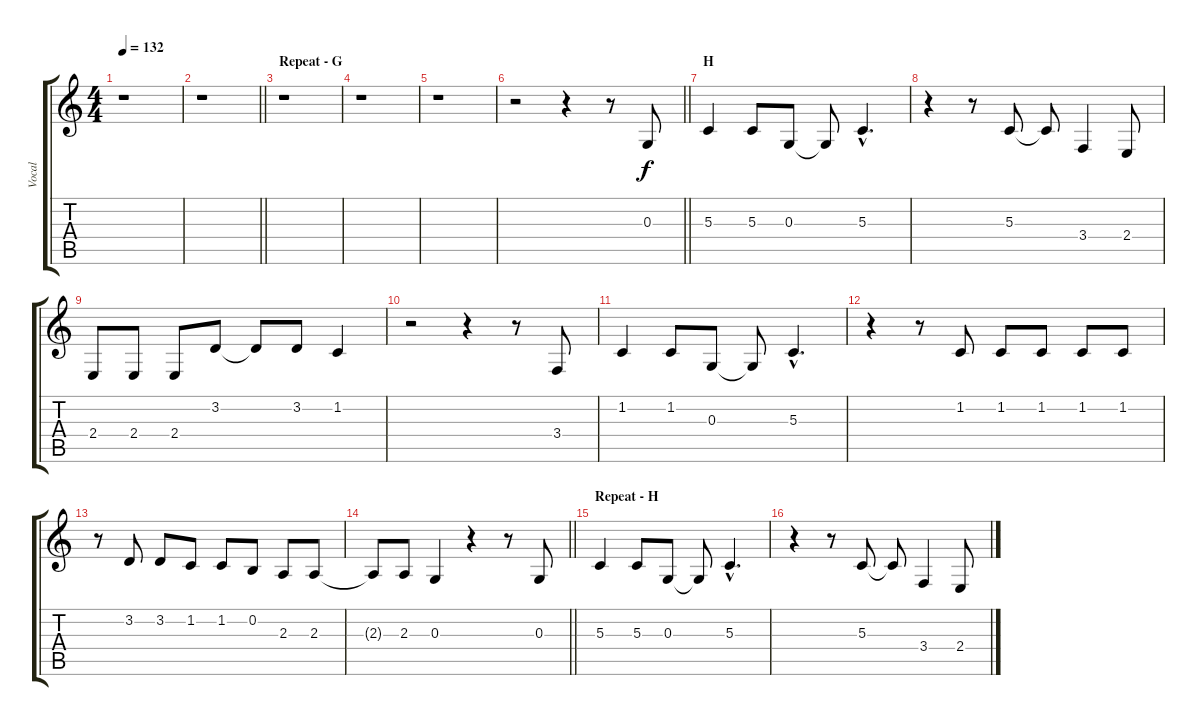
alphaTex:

\track ("Vocal" "Vocal") {instrument tenorsax}
\staff {score tabs}
\tuning (E4 B3 G3 D3 A2 E2) {hide}
\ts (4 4)
\tempo 132
\clef g2
\ks c
r.1{dy f} |
\barLineRight lightlight
r.1 |
\section ("" "Repeat - G")
r.1 |
r.1 |
r.1 |
\barLineRight lightlight
r.2 r.4 r.8 0.3.8 |
\section ("" "H")
5.3.4 5.3.8 0.3.8 0.3{t}.8 5.3{hac}.4{d} |
r.4 r.8 5.3.8 5.3{t}.8 3.4.4 2.4.8 |
2.4.8 2.4.8 2.4.8 3.2.8 3.2{t}.8 3.2.8 1.2.4 |
r.2 r.4 r.8 3.4.8 |
1.2.4 1.2.8 0.3.8 0.3{t}.8 5.3{hac}.4{d} |
r.4 r.8 1.2.8 1.2.8 1.2.8 1.2.8 1.2.8 |
r.8 3.2.8 3.2.8 1.2.8 1.2.8 0.2.8 2.3.8 2.3.8 |
\barLineRight lightlight
2.3{t}.8 2.3.8 0.3.4 r.4 r.8 0.3.8 |
\section ("" "Repeat - H")
5.3.4 5.3.8 0.3.8 0.3{t}.8 5.3{hac}.4{d} |
r.4 r.8 5.3.8 5.3{t}.8 3.4.4 2.4.8
